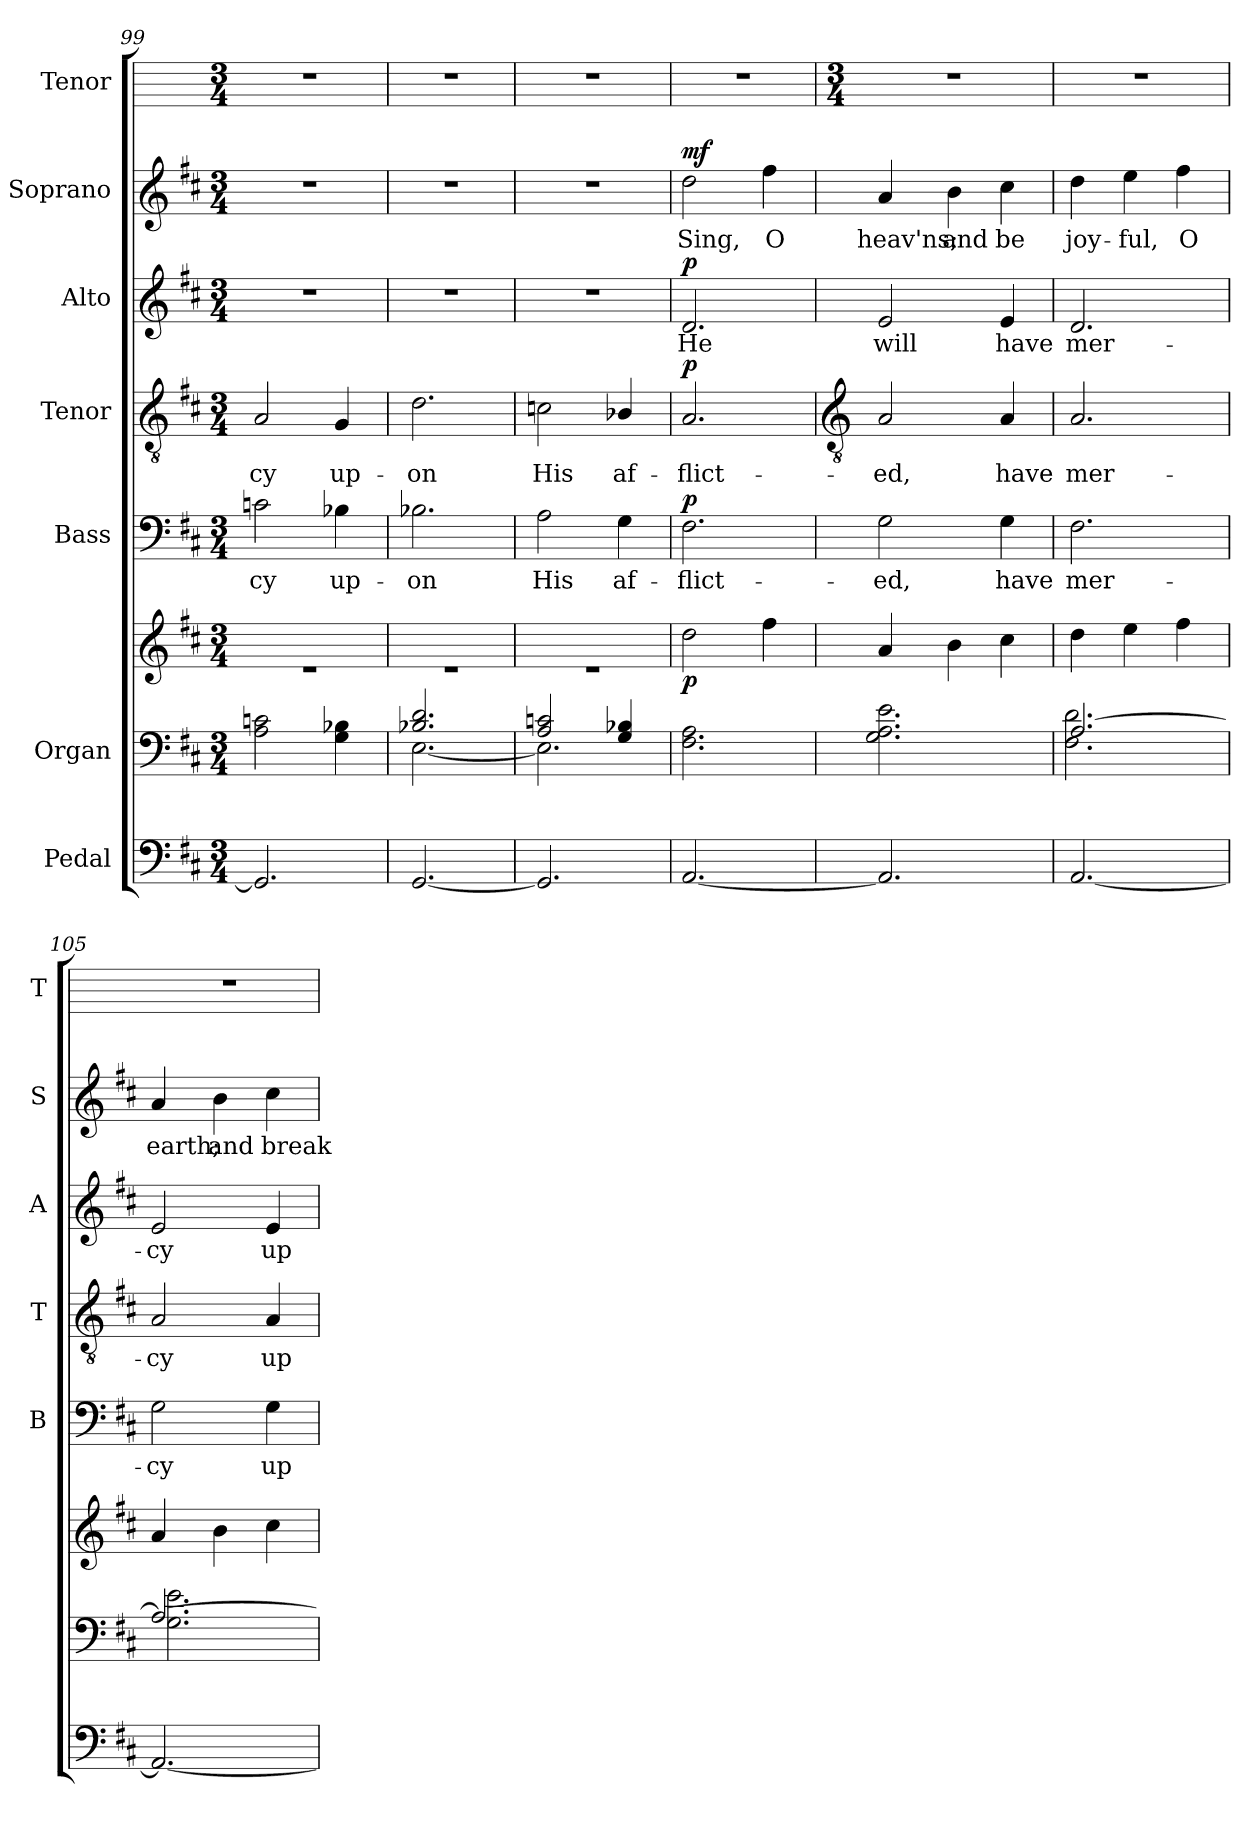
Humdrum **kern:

**kern	**kern	**kern	**dynam	**kern	**text	**dynam	**kern	**text	**dynam	**kern	**text	**dynam	**kern	**text	**dynam	**kern
*part7	*part6	*part6	*part6	*part5	*part5	*part5	*part4	*part4	*part4	*part3	*part3	*part3	*part2	*part2	*part2	*part1
*staff8	*staff7	*staff6	*staff6/7	*staff5	*staff5	*staff5	*staff4	*staff4	*staff4	*staff3	*staff3	*staff3	*staff2	*staff2	*staff2	*staff1
*I"Pedal	*I"Organ	*	*	*I"Bass	*	*	*I"Tenor	*	*	*I"Alto	*	*	*I"Soprano	*	*	*I"Tenor
*	*	*	*	*I'B	*	*	*I'T	*	*	*I'A	*	*	*I'S	*	*	*I'T
*clefF4	*clefF4	*clefG2	*	*clefF4	*	*	*clefGv2	*	*	*clefG2	*	*	*clefG2	*	*	*
*k[f#c#]	*k[f#c#]	*k[f#c#]	*	*k[f#c#]	*	*	*k[f#c#]	*	*	*k[f#c#]	*	*	*k[f#c#]	*	*	*
*D:	*D:	*D:	*	*D:	*	*	*D:	*	*	*D:	*	*	*D:	*	*	*
*M3/4	*M3/4	*M3/4	*	*M3/4	*	*	*M3/4	*	*	*M3/4	*	*	*M3/4	*	*	*M3/4
=99	=99	=99	=99	=99	=99	=99	=99	=99	=99	=99	=99	=99	=99	=99	=99	=99
*	*	*^	*	*	*	*	*	*	*	*	*	*	*	*	*	*
!	!LO:N:vis=1	!LO:N:vis=1	!LO:N:vis=1	!	!	!LO:LY:b	!	!	!LO:LY:b	!	!LO:N:vis=1	!	!	!LO:N:vis=1	!	!	!
*	*^	*	*	*	*	*	*	*	*	*	*	*	*	*	*	*	*
2.GG]	2.ryy	2A\ 2cn\	2.ryy	2.r	.	2cn	-cy	.	2A	-cy	.	2.r	.	.	2.r	.	.	2.r
!	!	!	!	!	!	!	!LO:LY:b	!	!	!LO:LY:b	!	!	!	!	!	!	!	!
.	.	4G\ 4B-X\	.	.	.	4B-X	up-	.	4G	up-	.	.	.	.	.	.	.	.
=100	=100	=100	=100	=100	=100	=100	=100	=100	=100	=100	=100	=100	=100	=100	=100	=100	=100	=100
!	!	!	!LO:N:vis=1	!LO:N:vis=1	!	!	!LO:LY:b	!	!	!LO:LY:b	!	!LO:N:vis=1	!	!	!LO:N:vis=1	!	!	!
[2.GG	2.B-X/ 2.d/	[2.E\	2.ryy	2.r	.	2.B-X	-on	.	2.d	-on	.	2.r	.	.	2.r	.	.	2.r
=101	=101	=101	=101	=101	=101	=101	=101	=101	=101	=101	=101	=101	=101	=101	=101	=101	=101	=101
!	!	!	!LO:N:vis=1	!LO:N:vis=1	!	!	!LO:LY:b	!	!	!LO:LY:b	!	!LO:N:vis=1	!	!	!LO:N:vis=1	!	!	!
2.GG]	2A/ 2cn/	2.E\]	2.ryy	2.r	.	2A	His	.	2cn	His	.	2.r	.	.	2.r	.	.	2.r
!	!	!	!	!	!	!	!LO:LY:b	!	!	!LO:LY:b	!	!	!	!	!	!	!	!
.	4G/ 4B-X/	.	.	.	.	4G	af-	.	4B-X/	af-	.	.	.	.	.	.	.	.
=102	=102	=102	=102	=102	=102	=102	=102	=102	=102	=102	=102	=102	=102	=102	=102	=102	=102	=102
!	!LO:N:vis=1	!	!LO:N:vis=1	!	!LO:DY:b	!	!LO:LY:b	!LO:DY:b	!	!LO:LY:b	!LO:DY:b	!	!LO:LY:b	!LO:DY:b	!	!LO:LY:b	!LO:DY:b	!
[2.AA	2.ryy	2.F#\ 2.A\	2.ryy	2dd\	p	2.F#	flict-	p	2.A	flict-	p	2.d	He	p	2dd	Sing,	mf	2.r
!	!	!	!	!	!	!	!	!	!	!	!	!	!	!	!	!LO:LY:b	!	!
.	.	.	.	4ff#\	.	.	.	.	.	.	.	.	.	.	4ff#	O	.	.
*	*	*	*v	*v	*	*	*	*	*	*	*	*	*	*	*	*	*	*
!!LO:LB:g=z
=103	=103	=103	=103	=103	=103	=103	=103	=103	=103	=103	=103	=103	=103	=103	=103	=103	=103
*	*	*	*	*	*	*	*	*clefGv2	*	*	*	*	*	*	*	*	*
*	*	*	*	*	*	*	*	*	*	*	*	*	*	*	*	*	*M3/4
*	*	*	*^	*	*	*	*	*	*	*	*	*	*	*	*	*	*
!	!LO:N:vis=1	!	!	!	!	!	!LO:LY:b	!	!	!LO:LY:b	!	!	!LO:LY:b	!	!	!LO:LY:b	!	!
*	*	*	*v	*v	*	*	*	*	*	*	*	*	*	*	*	*	*	*
2.AA]	2.ryy	2.G\ 2.A\ 2.e\	4a/	.	2G	-ed,	.	2A	-ed,	.	2e	will	.	4a	heav'ns;	.	2.r
!	!	!	!	!	!	!	!	!	!	!	!	!	!	!	!LO:LY:b	!	!
.	.	.	4b\	.	.	.	.	.	.	.	.	.	.	4b	and	.	.
!	!	!	!	!	!	!LO:LY:b	!	!	!LO:LY:b	!	!	!LO:LY:b	!	!	!LO:LY:b	!	!
.	.	.	4cc#	.	4G	have	.	4A	have	.	4e	have	.	4cc#	be	.	.
=104	=104	=104	=104	=104	=104	=104	=104	=104	=104	=104	=104	=104	=104	=104	=104	=104	=104
!	!	!	!	!	!	!LO:LY:b	!	!	!LO:LY:b	!	!	!LO:LY:b	!	!	!LO:LY:b	!	!
[2.AA	[2.A/	2.F#\ 2.d\	4dd	.	2.F#	mer-	.	2.A	mer-	.	2.d	mer-	.	4dd	joy-	.	2.r
!	!	!	!	!	!	!	!	!	!	!	!	!	!	!	!LO:LY:b	!	!
.	.	.	4ee	.	.	.	.	.	.	.	.	.	.	4ee	-ful,	.	.
!	!	!	!	!	!	!	!	!	!	!	!	!	!	!	!LO:LY:b	!	!
.	.	.	4ff#	.	.	.	.	.	.	.	.	.	.	4ff#	O	.	.
=105	=105	=105	=105	=105	=105	=105	=105	=105	=105	=105	=105	=105	=105	=105	=105	=105	=105
!	!	!	!	!	!	!LO:LY:b	!	!	!LO:LY:b	!	!	!LO:LY:b	!	!	!LO:LY:b	!	!
2.AA_	2.A/_	2.G\ 2.e\	4a	.	2G	-cy	.	2A	-cy	.	2e	-cy	.	4a	earth;	.	2.r
!	!	!	!	!	!	!	!	!	!	!	!	!	!	!	!LO:LY:b	!	!
.	.	.	4b\	.	.	.	.	.	.	.	.	.	.	4b	and	.	.
!	!	!	!	!	!	!LO:LY:b	!	!	!LO:LY:b	!	!	!LO:LY:b	!	!	!LO:LY:b	!	!
.	.	.	4cc#\	.	4G	up-	.	4A	up-	.	4e	up-	.	4cc#	break	.	.
*	*v	*v	*	*	*	*	*	*	*	*	*	*	*	*	*	*	*
=	=	=	=	=	=	=	=	=	=	=	=	=	=	=	=	=
*-	*-	*-	*-	*-	*-	*-	*-	*-	*-	*-	*-	*-	*-	*-	*-	*-
